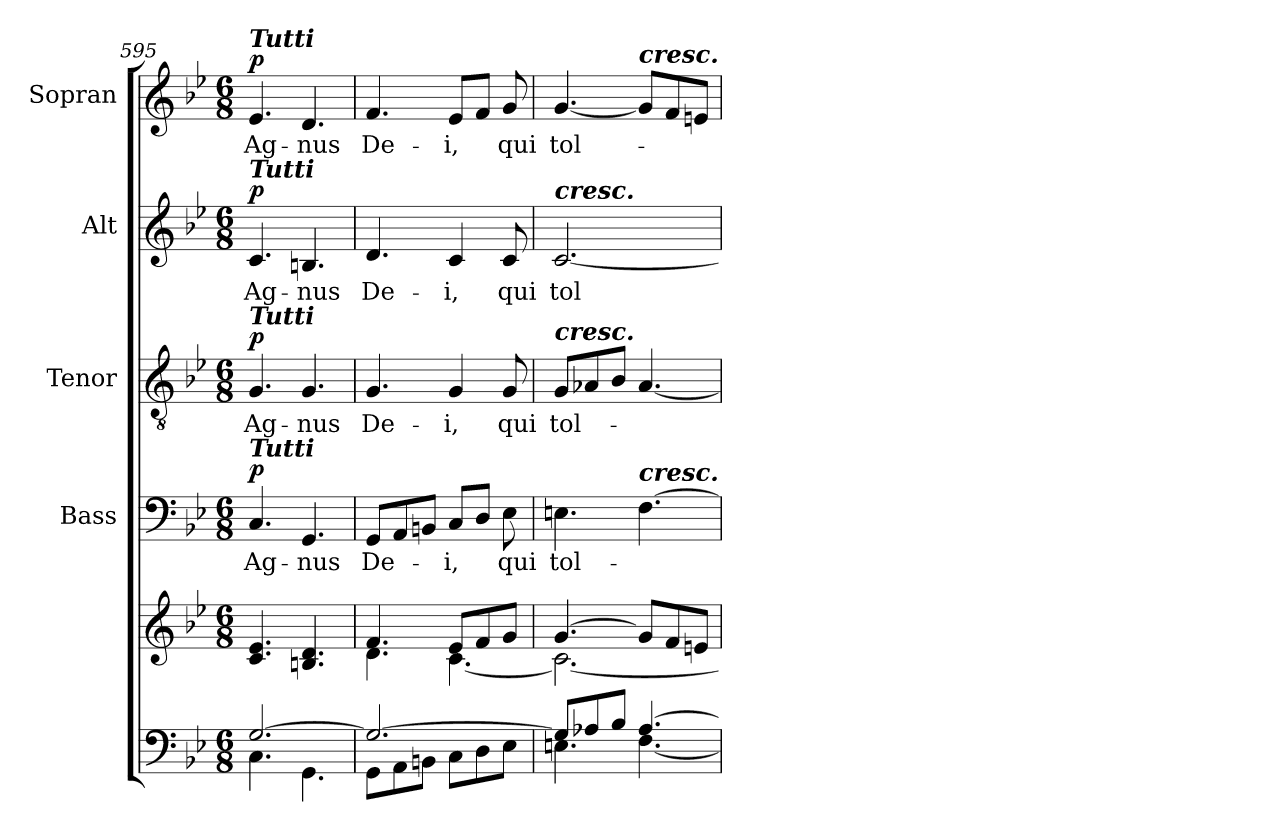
**kern	**kern	**kern	**text	**dynam	**kern	**text	**dynam	**kern	**text	**dynam	**kern	**text	**dynam
*part5	*part5	*part4	*part4	*part4	*part3	*part3	*part3	*part2	*part2	*part2	*part1	*part1	*part1
*staff6	*staff5	*staff4	*staff4	*staff4	*staff3	*staff3	*staff3	*staff2	*staff2	*staff2	*staff1	*staff1	*staff1
*	*	*I"Bass	*	*	*I"Tenor	*	*	*I"Alt	*	*	*I"Sopran	*	*
*	*	*I'B.	*	*	*I'T.	*	*	*I'A.	*	*	*I'S.	*	*
*clefF4	*clefG2	*clefF4	*	*	*clefGv2	*	*	*clefG2	*	*	*clefG2	*	*
*k[b-e-]	*k[b-e-]	*k[b-e-]	*	*	*k[b-e-]	*	*	*k[b-e-]	*	*	*k[b-e-]	*	*
*B-:	*B-:	*B-:	*	*	*B-:	*	*	*B-:	*	*	*B-:	*	*
*M6/8	*M6/8	*M6/8	*	*	*M6/8	*	*	*M6/8	*	*	*M6/8	*	*
=595	=595	=595	=595	=595	=595	=595	=595	=595	=595	=595	=595	=595	=595
*^	*	*	*	*	*	*	*	*	*	*	*	*	*
!	!	!	!	!	!	!	!	!	!	!	!	!LO:TX:a:Bi:t=Tutti	!	!
!	!	!	!	!	!	!	!	!	!LO:TX:a:Bi:t=Tutti	!	!	!	!	!
!	!	!	!	!	!	!LO:TX:a:Bi:t=Tutti	!	!	!	!	!	!	!	!
!	!	!	!LO:TX:a:Bi:t=Tutti	!	!	!	!	!	!	!	!	!	!	!
!	!	!	!	!LO:LY:b	!LO:DY:a	!	!LO:LY:b	!LO:DY:a	!	!LO:LY:b	!LO:DY:a	!	!LO:LY:b	!LO:DY:a
[>2.G/	4.C\	4.c/ 4.e-/	4.C/	Ag-	p	4.G/	Ag-	p	4.c/	Ag-	p	4.e-/	Ag-	p
!	!	!	!	!LO:LY:b	!	!	!LO:LY:b	!	!	!LO:LY:b	!	!	!LO:LY:b	!
.	4.GG\	4.Bn/ 4.d/	4.GG/	-nus	.	4.G/	-nus	.	4.Bn/	-nus	.	4.d/	-nus	.
=596	=596	=596	=596	=596	=596	=596	=596	=596	=596	=596	=596	=596	=596	=596
*	*	*^	*	*	*	*	*	*	*	*	*	*	*	*
!	!	!	!	!	!LO:LY:b	!	!	!LO:LY:b	!	!	!LO:LY:b	!	!	!LO:LY:b	!
2.G/_	8GG\L	4.f/	4.d\	8GG/L	De-	.	4.G/	De-	.	4.d/	De-	.	4.f/	De-	.
.	8AA\	.	.	8AA/	.	.	.	.	.	.	.	.	.	.	.
.	8BBn\J	.	.	8BBn/J	.	.	.	.	.	.	.	.	.	.	.
!	!	!	!	!	!LO:LY:b	!	!	!LO:LY:b	!	!	!LO:LY:b	!	!	!LO:LY:b	!
.	8C\L	8e-/L	[<4.c\	8C/L	-i,	.	4G/	-i,	.	4c/	-i,	.	8e-/L	-i,	.
.	8D\	8f/	.	8D/J	.	.	.	.	.	.	.	.	8f/J	.	.
!	!	!	!	!	!LO:LY:b	!	!	!LO:LY:b	!	!	!LO:LY:b	!	!	!LO:LY:b	!
.	8E-\J	8g/J	.	8E-\	qui	.	8G/	qui	.	8c/	qui	.	8g/	qui	.
=597	=597	=597	=597	=597	=597	=597	=597	=597	=597	=597	=597	=597	=597	=597	=597
!	!	!	!	!	!	!	!	!	!	!LO:TX:a:Bi:t=cresc.	!	!	!	!	!
!	!	!	!	!	!	!	!LO:TX:a:Bi:t=cresc.	!	!	!	!	!	!	!	!
!	!	!	!	!	!LO:LY:b	!	!	!LO:LY:b	!	!	!LO:LY:b	!	!	!LO:LY:b	!
8G/L]	4.En\	[>4.g/	2.c\_	4.En\	tol-	.	8G/L	tol-	.	[2.c/	tol-	.	[4.g/	tol-	.
8A-X/	.	.	.	.	.	.	8A-X/	.	.	.	.	.	.	.	.
8B-/J	.	.	.	.	.	.	8B-/J	.	.	.	.	.	.	.	.
!	!	!	!	!	!	!	!	!	!	!	!	!	!LO:TX:a:Bi:t=cresc.	!	!
!	!	!	!	!LO:TX:a:Bi:t=cresc.	!	!	!	!	!	!	!	!	!	!	!
[>4.A-/	[<4.F\	8g/L]	.	[4.F\	.	.	[4.A-/	.	.	.	.	.	8g/L]	.	.
.	.	8f/	.	.	.	.	.	.	.	.	.	.	8f/	.	.
.	.	8en/J	.	.	.	.	.	.	.	.	.	.	8en/J	.	.
*v	*v	*	*	*	*	*	*	*	*	*	*	*	*	*	*
*	*v	*v	*	*	*	*	*	*	*	*	*	*	*	*
=	=	=	=	=	=	=	=	=	=	=	=	=	=
*-	*-	*-	*-	*-	*-	*-	*-	*-	*-	*-	*-	*-	*-
